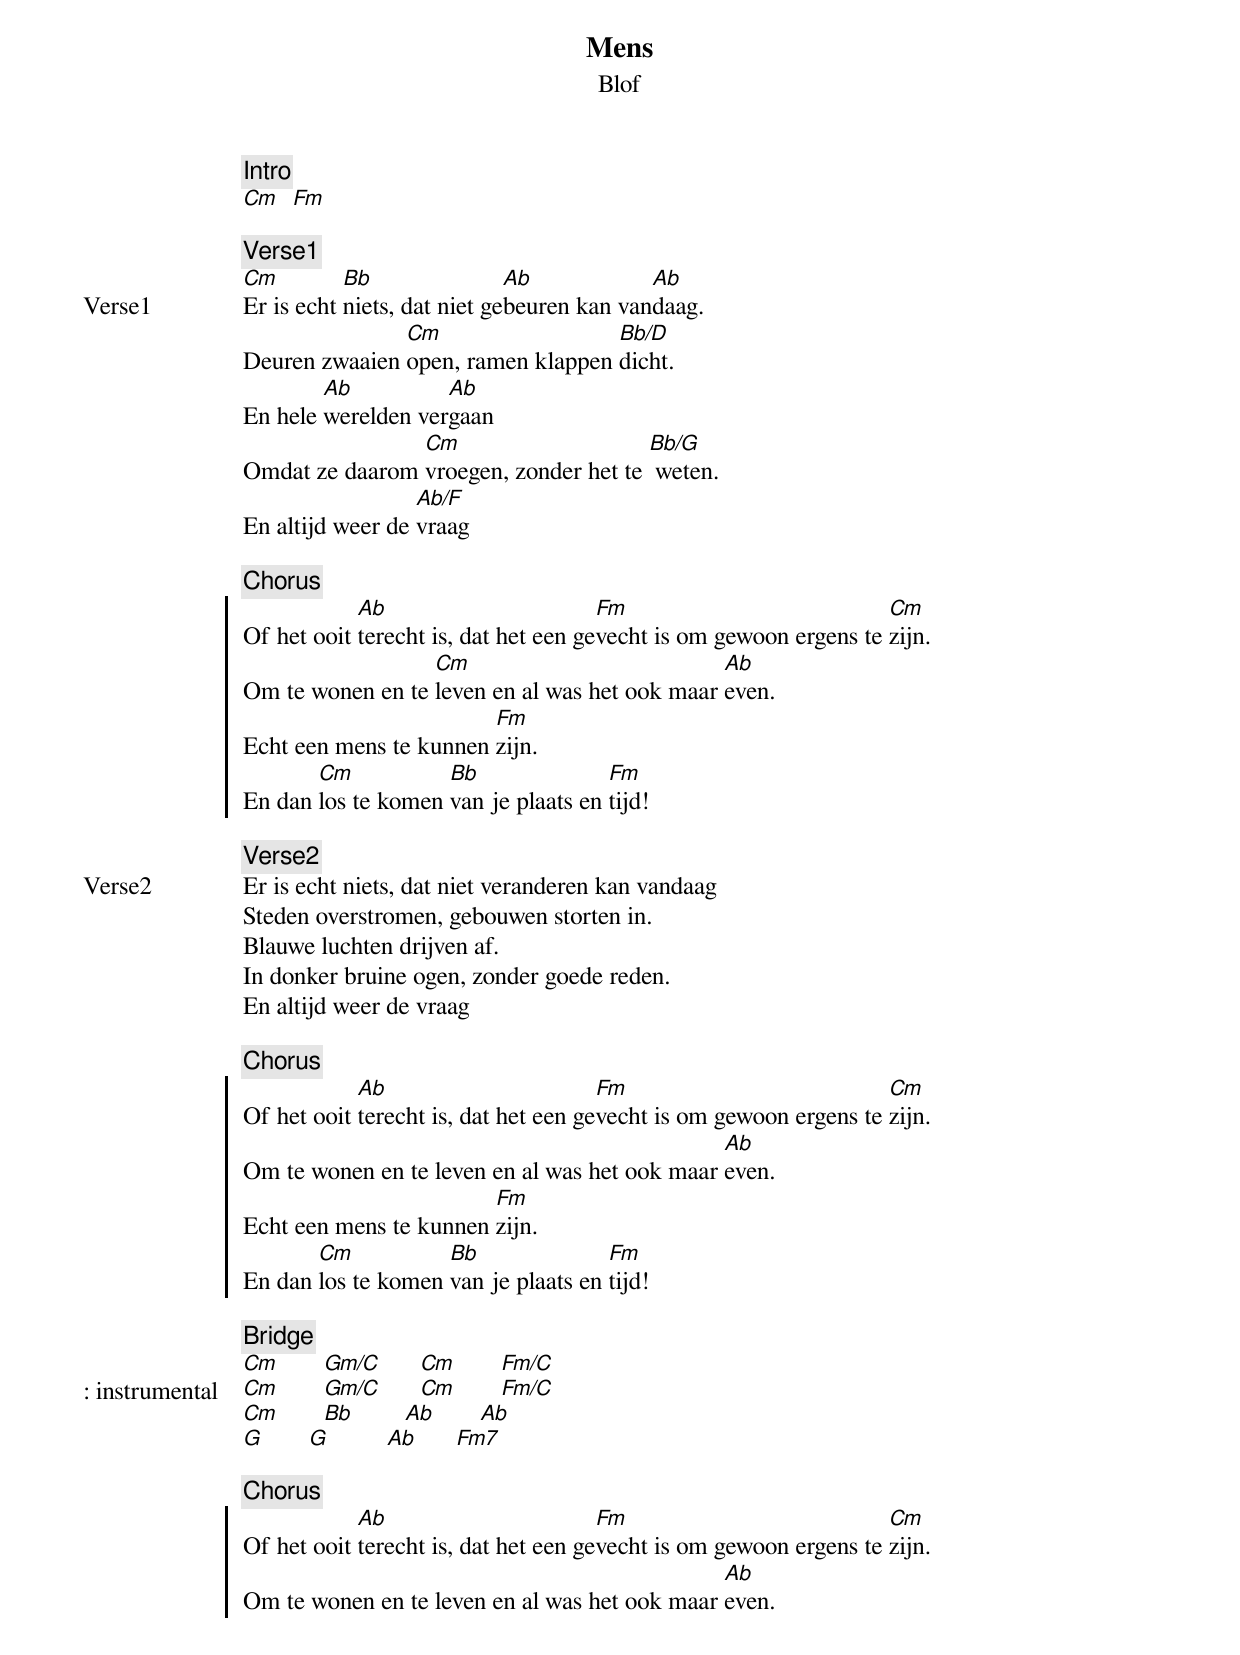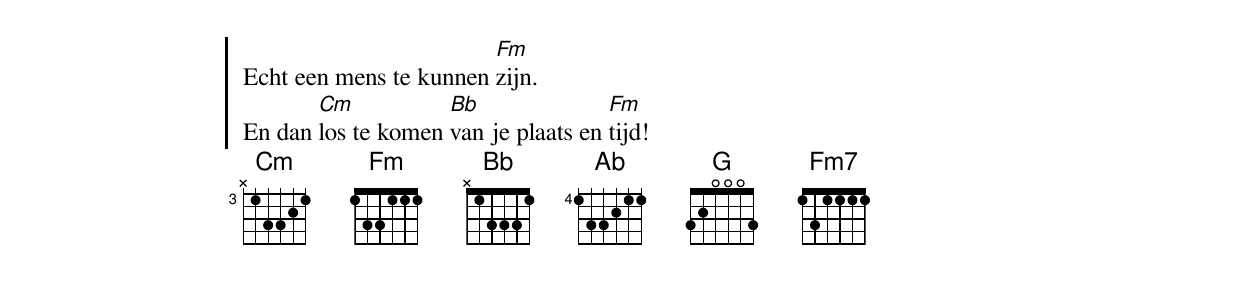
{title: Mens}
{subtitle: Blof}
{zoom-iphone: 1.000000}
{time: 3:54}


{c:Intro}
[Cm]  [Fm]

{c:Verse1}
{start_of_verse: Verse1}
[Cm]Er is echt [Bb]niets, dat niet ge[Ab]beuren kan van[Ab]daag.
Deuren zwaaien [Cm]open, ramen klappen [Bb/D]dicht.
En hele [Ab]werelden ver[Ab]gaan
Omdat ze daarom [Cm]vroegen, zonder het te [Bb/G] weten.
En altijd weer de [Ab/F]vraag
{end_of_verse: Verse1}

{c:Chorus}
{soc}
Of het ooit [Ab]terecht is, dat het een ge[Fm]vecht is om gewoon ergens te [Cm]zijn.
Om te wonen en te [Cm]leven en al was het ook maar [Ab]even.
Echt een mens te kunnen [Fm]zijn.
En dan [Cm]los te komen [Bb]van je plaats en [Fm]tijd!
{eoc}

{c:Verse2}
{start_of_verse: Verse2}
Er is echt niets, dat niet veranderen kan vandaag
Steden overstromen, gebouwen storten in.
Blauwe luchten drijven af.
In donker bruine ogen, zonder goede reden.
En altijd weer de vraag
{end_of_verse: Verse2}

{c:Chorus}
{soc}
Of het ooit [Ab]terecht is, dat het een ge[Fm]vecht is om gewoon ergens te [Cm]zijn.
Om te wonen en te leven en al was het ook maar [Ab]even.
Echt een mens te kunnen [Fm]zijn.
En dan [Cm]los te komen [Bb]van je plaats en [Fm]tijd!
{eoc}

{c:Bridge}
{start_of_verse:: instrumental}
[Cm]       [Gm/C]      [Cm]       [Fm/C]
[Cm]       [Gm/C]      [Cm]       [Fm/C]
[Cm]       [Bb]        [Ab]       [Ab]
[G]       [G]         [Ab]      [Fm7]
{end_of_verse: instrumental}

{c:Chorus}
{soc}
Of het ooit [Ab]terecht is, dat het een ge[Fm]vecht is om gewoon ergens te [Cm]zijn.
Om te wonen en te leven en al was het ook maar [Ab]even.
Echt een mens te kunnen [Fm]zijn.
En dan [Cm]los te komen [Bb]van je plaats en [Fm]tijd!
{eoc}
